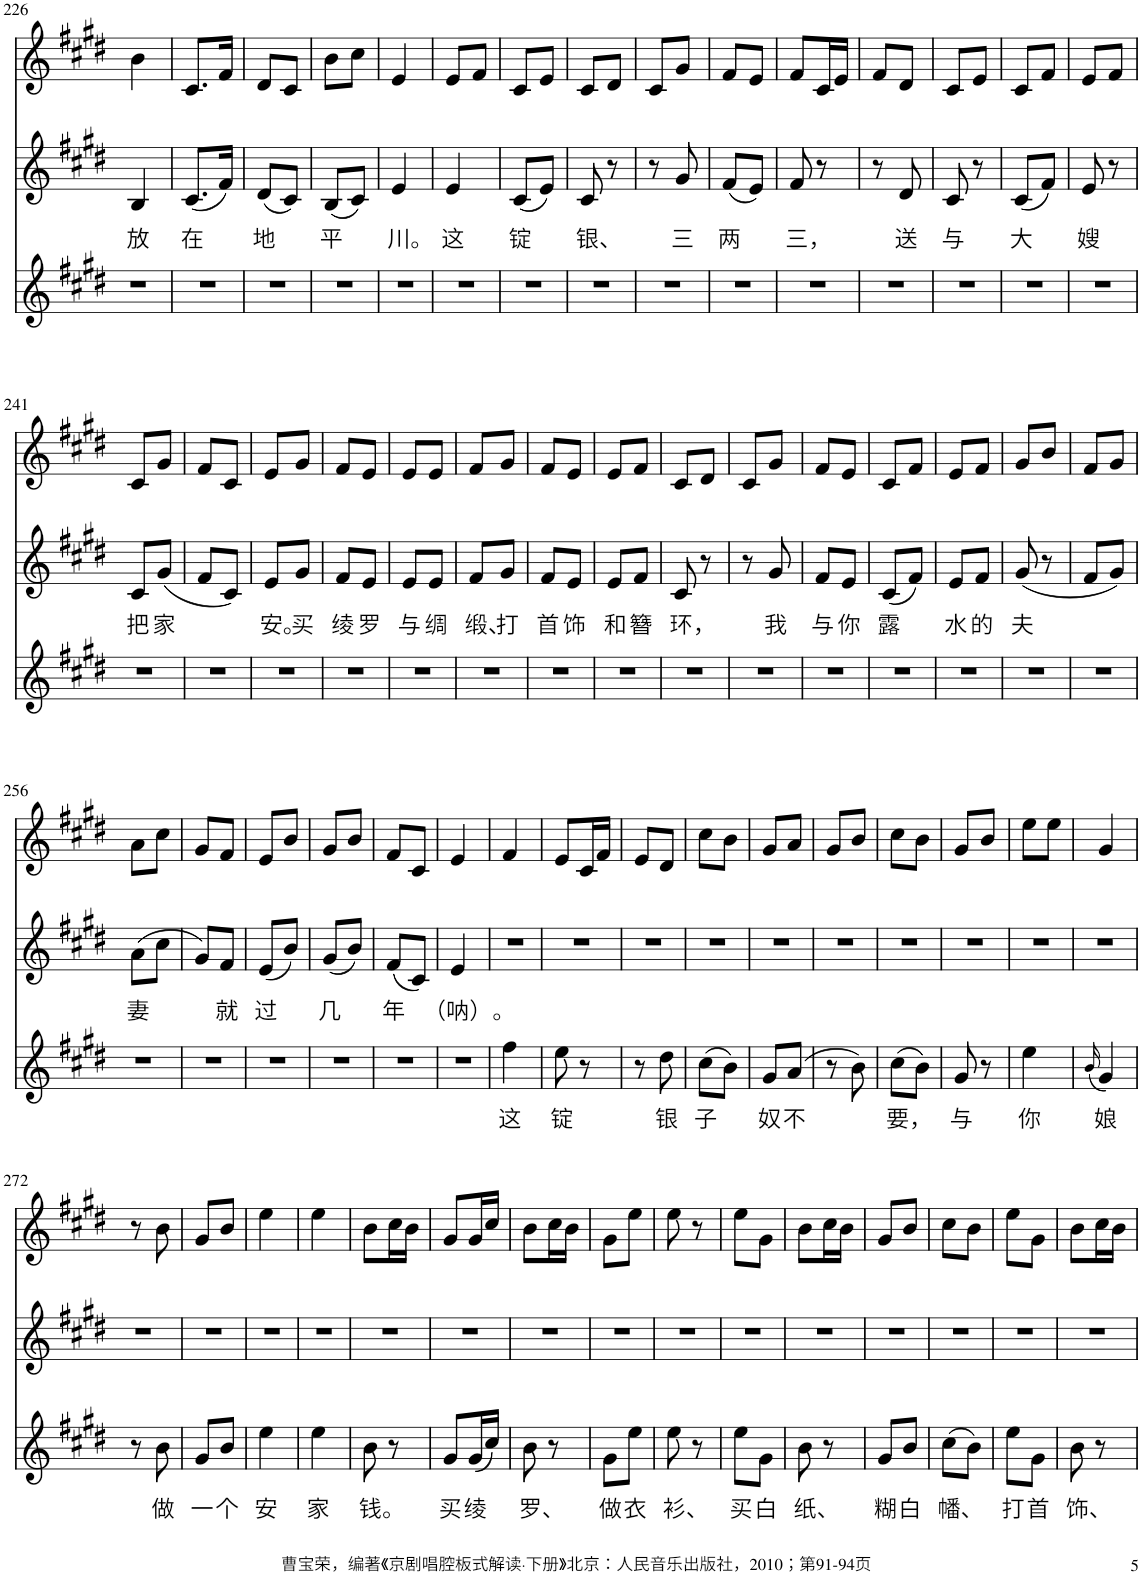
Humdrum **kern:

**kern	**text	**kern	**text	**kern
*part3	*part3	*part2	*part2	*part1
*staff3	*staff3	*staff2	*staff2	*staff1
*I"Piano	*	*I"Piano	*	*I"Piano
*I'Pno	*	*I'Pno	*	*I'Pno
!!LO:PB:g=z
*clefG2	*	*clefG2	*	*clefG2
*k[f#c#g#d#]	*	*k[f#c#g#d#]	*	*k[f#c#g#d#]
*M1/4	*	*M1/4	*	*M1/4
=226	=226	=226	=226	=226
!	!	!	!LO:LY:b	!
4r	.	4B/	放	4b\
=227	=227	=227	=227	=227
!	!	!	!LO:LY:b	!
4r	.	(8.c#/L	在	8.c#/L
.	.	16f#/Jk)	.	16f#/Jk
=228	=228	=228	=228	=228
!	!	!	!LO:LY:b	!
4r	.	(8d#/L	地	8d#/L
.	.	8c#/J)	.	8c#/J
=229	=229	=229	=229	=229
!	!	!	!LO:LY:b	!
4r	.	(8B/L	平	8b\L
.	.	8c#/J)	.	8cc#\J
=230	=230	=230	=230	=230
!	!	!	!LO:LY:b	!
4r	.	4e/	川。	4e/
=231	=231	=231	=231	=231
!	!	!	!LO:LY:b	!
4r	.	4e/	这	8e/L
.	.	.	.	8f#/J
=232	=232	=232	=232	=232
!	!	!	!LO:LY:b	!
4r	.	(8c#/L	锭	8c#/L
.	.	8e/J)	.	8e/J
=233	=233	=233	=233	=233
!	!	!	!LO:LY:b	!
4r	.	8c#/	银、	8c#/L
.	.	8r	.	8d#/J
=234	=234	=234	=234	=234
4r	.	8r	.	8c#/L
!	!	!	!LO:LY:b	!
.	.	8g#/	三	8g#/J
=235	=235	=235	=235	=235
!	!	!	!LO:LY:b	!
4r	.	(8f#/L	两	8f#/L
.	.	8e/J)	.	8e/J
=236	=236	=236	=236	=236
!	!	!	!LO:LY:b	!
4r	.	8f#/	三，	8f#/L
.	.	8r	.	16c#/L
.	.	.	.	16e/JJ
=237	=237	=237	=237	=237
4r	.	8r	.	8f#/L
!	!	!	!LO:LY:b	!
.	.	8d#/	送	8d#/J
=238	=238	=238	=238	=238
!	!	!	!LO:LY:b	!
4r	.	8c#/	与	8c#/L
.	.	8r	.	8e/J
=239	=239	=239	=239	=239
!	!	!	!LO:LY:b	!
4r	.	(8c#/L	大	8c#/L
.	.	8f#/J)	.	8f#/J
=240	=240	=240	=240	=240
!	!	!	!LO:LY:b	!
4r	.	8e/	嫂	8e/L
.	.	8r	.	8f#/J
!!LO:LB:g=z
=241	=241	=241	=241	=241
!	!	!	!LO:LY:b	!
4r	.	8c#/L	把	8c#/L
!	!	!	!LO:LY:b	!
.	.	(8g#/J	家	8g#/J
=242	=242	=242	=242	=242
4r	.	8f#/L	.	8f#/L
.	.	8c#/J)	.	8c#/J
=243	=243	=243	=243	=243
!	!	!	!LO:LY:b	!
4r	.	8e/L	安。	8e/L
!	!	!	!LO:LY:b	!
.	.	8g#/J	买	8g#/J
=244	=244	=244	=244	=244
!	!	!	!LO:LY:b	!
4r	.	8f#/L	绫	8f#/L
!	!	!	!LO:LY:b	!
.	.	8e/J	罗	8e/J
=245	=245	=245	=245	=245
!	!	!	!LO:LY:b	!
4r	.	8e/L	与	8e/L
!	!	!	!LO:LY:b	!
.	.	8e/J	绸	8e/J
=246	=246	=246	=246	=246
!	!	!	!LO:LY:b	!
4r	.	8f#/L	缎、	8f#/L
!	!	!	!LO:LY:b	!
.	.	8g#/J	打	8g#/J
=247	=247	=247	=247	=247
!	!	!	!LO:LY:b	!
4r	.	8f#/L	首	8f#/L
!	!	!	!LO:LY:b	!
.	.	8e/J	饰	8e/J
=248	=248	=248	=248	=248
!	!	!	!LO:LY:b	!
4r	.	8e/L	和	8e/L
!	!	!	!LO:LY:b	!
.	.	8f#/J	簪	8f#/J
=249	=249	=249	=249	=249
!	!	!	!LO:LY:b	!
4r	.	8c#/	环，	8c#/L
.	.	8r	.	8d#/J
=250	=250	=250	=250	=250
4r	.	8r	.	8c#/L
!	!	!	!LO:LY:b	!
.	.	8g#/	我	8g#/J
=251	=251	=251	=251	=251
!	!	!	!LO:LY:b	!
4r	.	8f#/L	与	8f#/L
!	!	!	!LO:LY:b	!
.	.	8e/J	你	8e/J
=252	=252	=252	=252	=252
!	!	!	!LO:LY:b	!
4r	.	(8c#/L	露	8c#/L
.	.	8f#/J)	.	8f#/J
=253	=253	=253	=253	=253
!	!	!	!LO:LY:b	!
4r	.	8e/L	水	8e/L
!	!	!	!LO:LY:b	!
.	.	8f#/J	的	8f#/J
=254	=254	=254	=254	=254
!	!	!	!LO:LY:b	!
4r	.	(8g#/	夫	8g#/L
.	.	8r	.	8b/J
=255	=255	=255	=255	=255
4r	.	8f#/L	.	8f#/L
.	.	8g#/J)	.	8g#/J
!!LO:LB:g=z
=256	=256	=256	=256	=256
!	!	!	!LO:LY:b	!
4r	.	(8a\L	妻	8a\L
.	.	8cc#\J	.	8cc#\J
=257	=257	=257	=257	=257
4r	.	8g#/L)	.	8g#/L
!	!	!	!LO:LY:b	!
.	.	8f#/J	就	8f#/J
=258	=258	=258	=258	=258
!	!	!	!LO:LY:b	!
4r	.	(8e/L	过	8e/L
.	.	8b/J)	.	8b/J
=259	=259	=259	=259	=259
!	!	!	!LO:LY:b	!
4r	.	(8g#/L	几	8g#/L
.	.	8b/J)	.	8b/J
=260	=260	=260	=260	=260
!	!	!	!LO:LY:b	!
4r	.	(8f#/L	年	8f#/L
.	.	8c#/J)	.	8c#/J
=261	=261	=261	=261	=261
!	!	!	!LO:LY:b	!
4r	.	4e/	（呐）。	4e/
=262	=262	=262	=262	=262
!	!LO:LY:b	!	!	!
4ff#\	这	4r	.	4f#/
=263	=263	=263	=263	=263
!	!LO:LY:b	!	!	!
8ee\	锭	4r	.	8e/L
8r	.	.	.	16c#/L
.	.	.	.	16f#/JJ
=264	=264	=264	=264	=264
8r	.	4r	.	8e/L
!	!LO:LY:b	!	!	!
8dd#\	银	.	.	8d#/J
=265	=265	=265	=265	=265
!	!LO:LY:b	!	!	!
(8cc#\L	子	4r	.	8cc#\L
8b\J)	.	.	.	8b\J
=266	=266	=266	=266	=266
!	!LO:LY:b	!	!	!
8g#/L	奴	4r	.	8g#/L
!	!LO:LY:b	!	!	!
(8a/J	不	.	.	8a/J
=267	=267	=267	=267	=267
8r	.	4r	.	8g#/L
8b\)	.	.	.	8b/J
=268	=268	=268	=268	=268
!	!LO:LY:b	!	!	!
(8cc#\L	要，	4r	.	8cc#\L
8b\J)	.	.	.	8b\J
=269	=269	=269	=269	=269
!	!LO:LY:b	!	!	!
8g#/	与	4r	.	8g#/L
8r	.	.	.	8b/J
=270	=270	=270	=270	=270
!	!LO:LY:b	!	!	!
4ee\	你	4r	.	8ee\L
.	.	.	.	8ee\J
=271	=271	=271	=271	=271
(16qb/	.	.	.	.
!	!LO:LY:b	!	!	!
4g#/)	娘	4r	.	4g#/
!!LO:LB:g=z
=272	=272	=272	=272	=272
8r	.	4r	.	8r
!	!LO:LY:b	!	!	!
8b\	做	.	.	8b\
=273	=273	=273	=273	=273
!	!LO:LY:b	!	!	!
8g#/L	一	4r	.	8g#/L
!	!LO:LY:b	!	!	!
8b/J	个	.	.	8b/J
=274	=274	=274	=274	=274
!	!LO:LY:b	!	!	!
4ee\	安	4r	.	4ee\
=275	=275	=275	=275	=275
!	!LO:LY:b	!	!	!
4ee\	家	4r	.	4ee\
=276	=276	=276	=276	=276
!	!LO:LY:b	!	!	!
8b\	钱。	4r	.	8b\L
8r	.	.	.	16cc#\L
.	.	.	.	16b\JJ
=277	=277	=277	=277	=277
!	!LO:LY:b	!	!	!
8g#/L	买	4r	.	8g#/L
!	!LO:LY:b	!	!	!
(16g#/L	绫	.	.	16g#/L
16cc#/JJ)	.	.	.	16cc#/JJ
=278	=278	=278	=278	=278
!	!LO:LY:b	!	!	!
8b\	罗、	4r	.	8b\L
8r	.	.	.	16cc#\L
.	.	.	.	16b\JJ
=279	=279	=279	=279	=279
!	!LO:LY:b	!	!	!
8g#\L	做	4r	.	8g#\L
!	!LO:LY:b	!	!	!
8ee\J	衣	.	.	8ee\J
=280	=280	=280	=280	=280
!	!LO:LY:b	!	!	!
8ee\	衫、	4r	.	8ee\
8r	.	.	.	8r
=281	=281	=281	=281	=281
!	!LO:LY:b	!	!	!
8ee\L	买	4r	.	8ee\L
!	!LO:LY:b	!	!	!
8g#\J	白	.	.	8g#\J
=282	=282	=282	=282	=282
!	!LO:LY:b	!	!	!
8b\	纸、	4r	.	8b\L
8r	.	.	.	16cc#\L
.	.	.	.	16b\JJ
=283	=283	=283	=283	=283
!	!LO:LY:b	!	!	!
8g#/L	糊	4r	.	8g#/L
!	!LO:LY:b	!	!	!
8b/J	白	.	.	8b/J
=284	=284	=284	=284	=284
!	!LO:LY:b	!	!	!
(8cc#\L	幡、	4r	.	8cc#\L
8b\J)	.	.	.	8b\J
=285	=285	=285	=285	=285
!	!LO:LY:b	!	!	!
8ee\L	打	4r	.	8ee\L
!	!LO:LY:b	!	!	!
8g#\J	首	.	.	8g#\J
=286	=286	=286	=286	=286
!	!LO:LY:b	!	!	!
8b\	饰、	4r	.	8b\L
8r	.	.	.	16cc#\L
.	.	.	.	16b\JJ
=	=	=	=	=
*-	*-	*-	*-	*-
